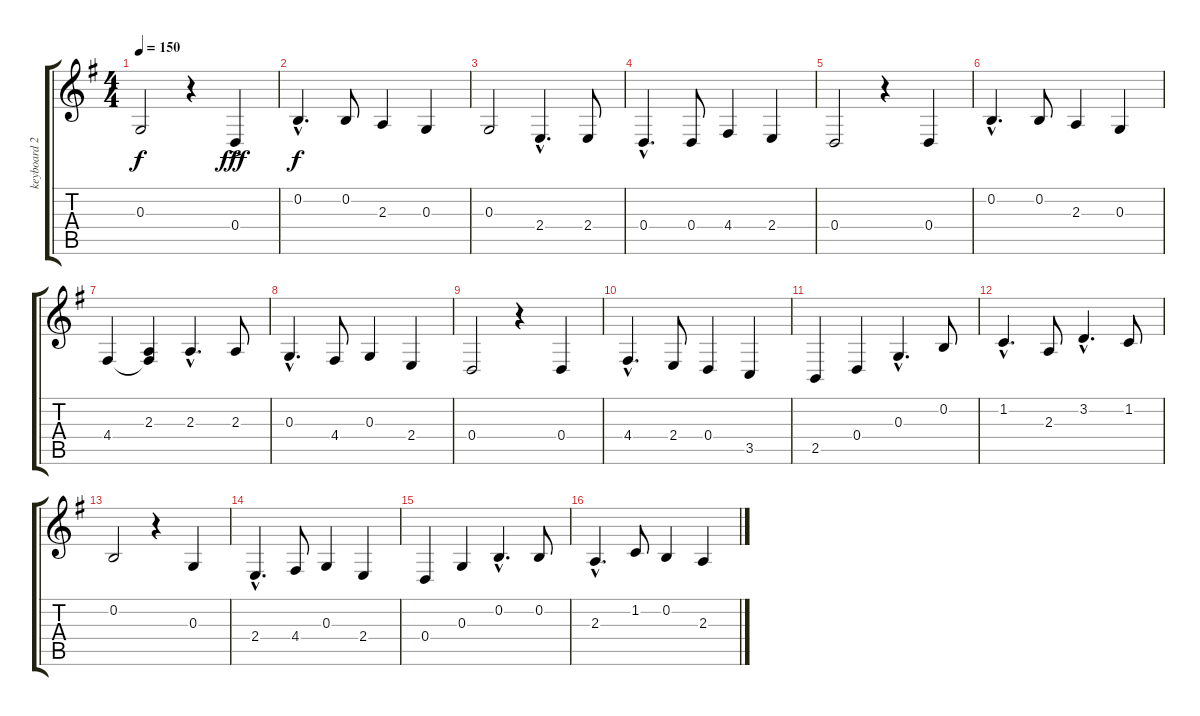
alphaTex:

\track ("keyboard 2" "keyboard 2") {instrument churchorgan}
\staff {score tabs}
\tuning (E4 B3 G3 D3 A2 E2) {hide}
\ts (4 4)
\tempo 150
\clef g2
\ks g
0.3.2{dy f} r.4 0.4{ac}.4{dy fff} |
0.2{hac}.4{d dy f} 0.2.8 2.3.4 0.3.4 |
0.3.2 2.4{hac}.4{d} 2.4.8 |
0.4{hac}.4{d} 0.4.8 4.4.4 2.4.4 |
0.4.2 r.4 0.4.4 |
0.2{hac}.4{d} 0.2.8 2.3.4 0.3.4 |
4.4.4 (2.3 4.4{t}).4 2.3{hac}.4{d} 2.3.8 |
0.3{hac}.4{d} 4.4.8 0.3.4 2.4.4 |
0.4.2 r.4 0.4.4 |
4.4{hac}.4{d} 2.4.8 0.4.4 3.5.4 |
2.5.4 0.4.4 0.3{hac}.4{d} 0.2.8 |
1.2{hac}.4{d} 2.3.8 3.2{hac}.4{d} 1.2.8 |
0.2.2 r.4 0.3.4 |
2.4{hac}.4{d} 4.4.8 0.3.4 2.4.4 |
0.4.4 0.3.4 0.2{hac}.4{d} 0.2.8 |
2.3{hac}.4{d} 1.2.8 0.2.4 2.3.4
